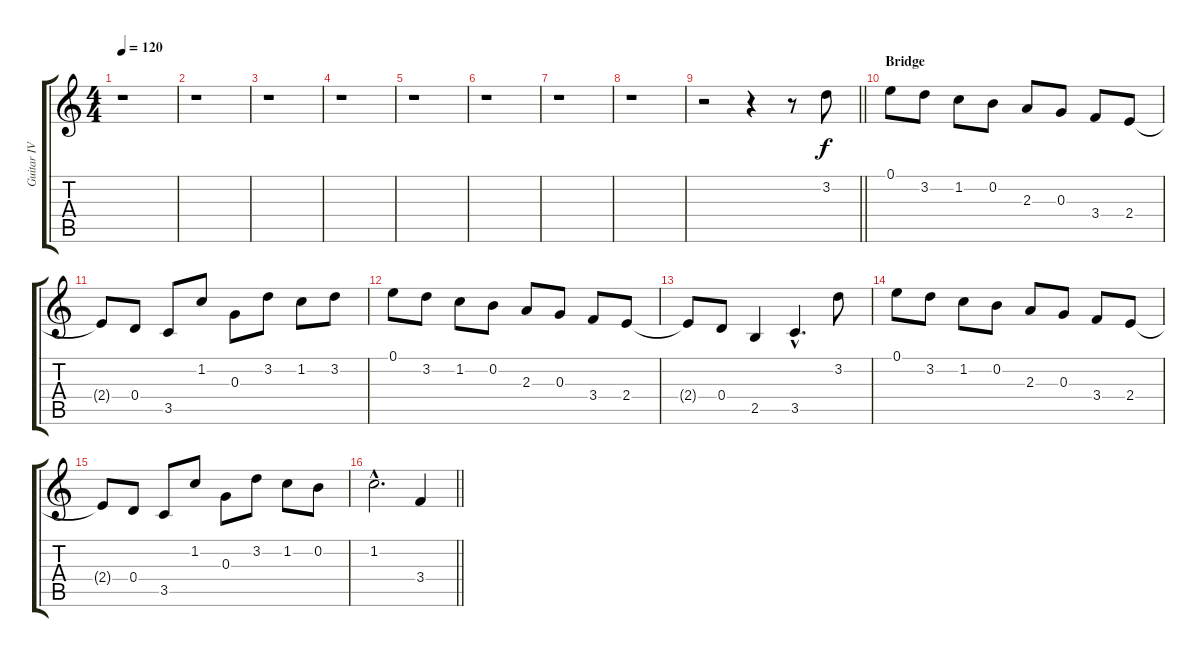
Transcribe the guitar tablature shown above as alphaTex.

\track ("Guitar IV (Jun)" "Guitar IV ") {instrument acousticguitarsteel}
\staff {score tabs}
\tuning (E4 B3 G3 D3 A2 E2) {hide}
\ts (4 4)
\tempo 120
\clef g2
\ks c
r.1{dy f} |
r.1 |
r.1 |
r.1 |
r.1 |
r.1 |
r.1 |
r.1 |
\barLineRight lightlight
r.2 r.4 r.8 3.2.8 |
\section ("" "Bridge")
0.1.8 3.2.8 1.2.8 0.2.8 2.3.8 0.3.8 3.4.8 2.4.8 |
2.4{t}.8 0.4.8 3.5.8 1.2.8 0.3.8 3.2.8 1.2.8 3.2.8 |
0.1.8 3.2.8 1.2.8 0.2.8 2.3.8 0.3.8 3.4.8 2.4.8 |
2.4{t}.8 0.4.8 2.5.4 3.5{hac}.4{d} 3.2.8 |
0.1.8 3.2.8 1.2.8 0.2.8 2.3.8 0.3.8 3.4.8 2.4.8 |
2.4{t}.8 0.4.8 3.5.8 1.2.8 0.3.8 3.2.8 1.2.8 0.2.8 |
\barLineRight lightlight
1.2{hac}.2{d} 3.4.4
